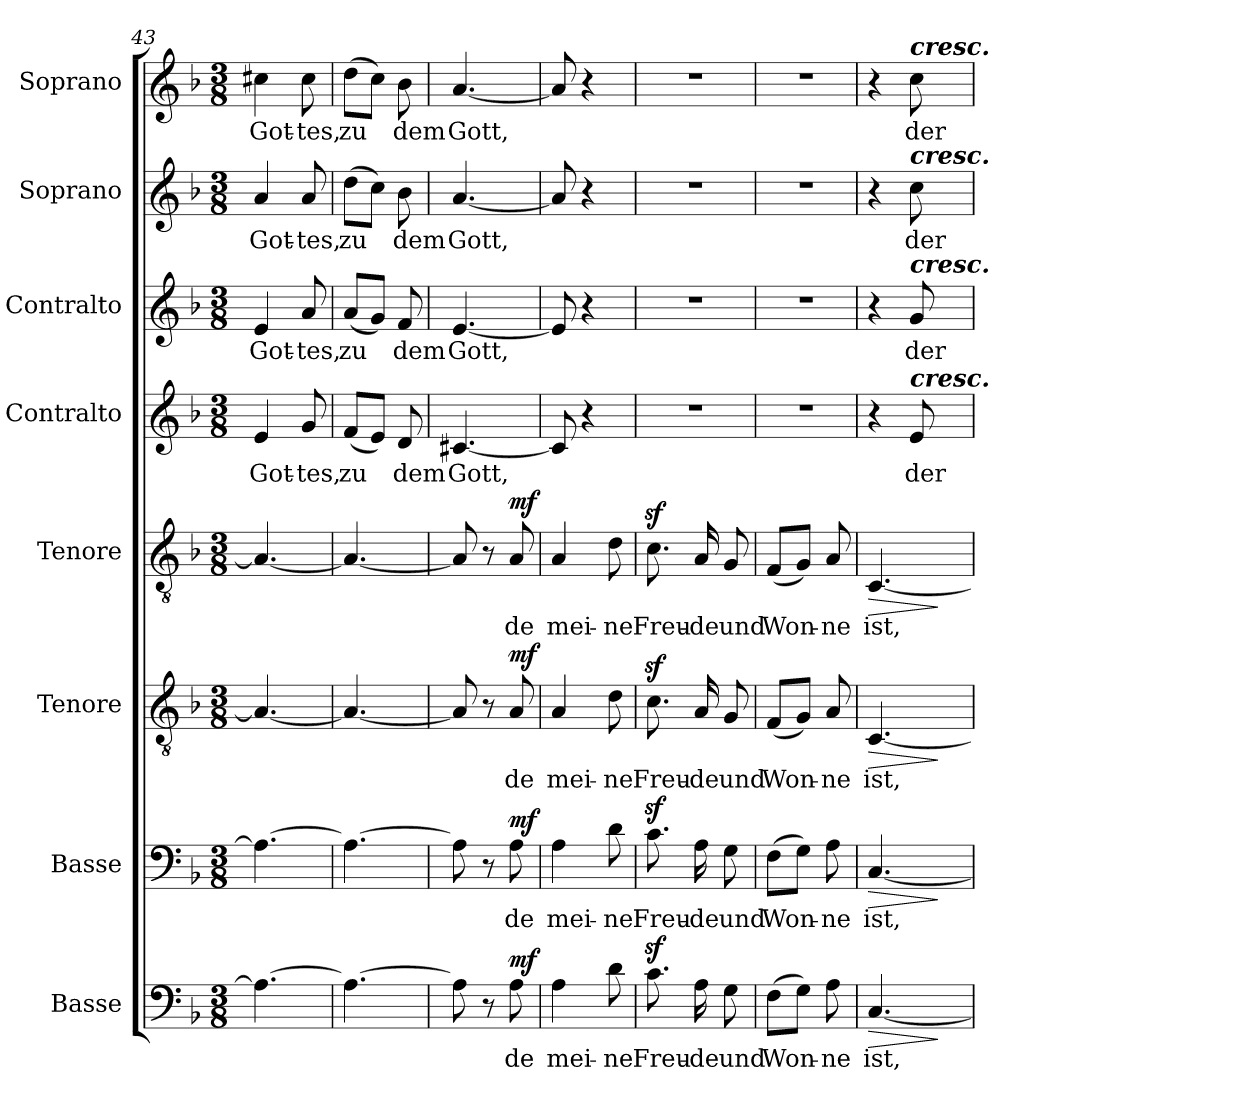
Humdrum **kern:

**kern	**text	**dynam	**kern	**text	**dynam	**kern	**text	**dynam	**kern	**text	**dynam	**kern	**text	**kern	**text	**kern	**text	**kern	**text
*part8	*part8	*part8	*part7	*part7	*part7	*part6	*part6	*part6	*part5	*part5	*part5	*part4	*part4	*part3	*part3	*part2	*part2	*part1	*part1
*staff8	*staff8	*staff8	*staff7	*staff7	*staff7	*staff6	*staff6	*staff6	*staff5	*staff5	*staff5	*staff4	*staff4	*staff3	*staff3	*staff2	*staff2	*staff1	*staff1
*I"Basse	*	*	*I"Basse	*	*	*I"Tenore	*	*	*I"Tenore	*	*	*I"Contralto	*	*I"Contralto	*	*I"Soprano	*	*I"Soprano	*
*I'B.	*	*	*I'B.	*	*	*I'T.	*	*	*I'T.	*	*	*I'A.	*	*I'A.	*	*I'S.	*	*I'S.	*
!!LO:PB:g=z
*clefF4	*	*	*clefF4	*	*	*clefGv2	*	*	*clefGv2	*	*	*clefG2	*	*clefG2	*	*clefG2	*	*clefG2	*
*k[b-]	*	*	*k[b-]	*	*	*k[b-]	*	*	*k[b-]	*	*	*k[b-]	*	*k[b-]	*	*k[b-]	*	*k[b-]	*
*M3/8	*	*	*M3/8	*	*	*M3/8	*	*	*M3/8	*	*	*M3/8	*	*M3/8	*	*M3/8	*	*M3/8	*
=43	=43	=43	=43	=43	=43	=43	=43	=43	=43	=43	=43	=43	=43	=43	=43	=43	=43	=43	=43
!	!	!	!	!	!	!	!	!	!	!	!	!	!LO:LY:b	!	!LO:LY:b	!	!LO:LY:b	!	!LO:LY:b
4.A\_	.	.	4.A\_	.	.	4.A/_	.	.	4.A/_	.	.	4e/	Got-	4e/	Got-	4a/	Got-	4cc#X\	Got-
!	!	!	!	!	!	!	!	!	!	!	!	!	!LO:LY:b	!	!LO:LY:b	!	!LO:LY:b	!	!LO:LY:b
.	.	.	.	.	.	.	.	.	.	.	.	8g/	-tes,	8a/	-tes,	8a/	-tes,	8cc#\	-tes,
=44	=44	=44	=44	=44	=44	=44	=44	=44	=44	=44	=44	=44	=44	=44	=44	=44	=44	=44	=44
!	!	!	!	!	!	!	!	!	!	!	!	!	!LO:LY:b	!	!LO:LY:b	!	!LO:LY:b	!	!LO:LY:b
4.A\_	.	.	4.A\_	.	.	4.A/_	.	.	4.A/_	.	.	(<8f/L	zu	(<8a/L	zu	(>8dd\L	zu	(>8dd\L	zu
.	.	.	.	.	.	.	.	.	.	.	.	8e/J)	.	8g/J)	.	8cc\J)	.	8cc\J)	.
!	!	!	!	!	!	!	!	!	!	!	!	!	!LO:LY:b	!	!LO:LY:b	!	!LO:LY:b	!	!LO:LY:b
.	.	.	.	.	.	.	.	.	.	.	.	8d/	dem	8f/	dem	8b-\	dem	8b-\	dem
=45	=45	=45	=45	=45	=45	=45	=45	=45	=45	=45	=45	=45	=45	=45	=45	=45	=45	=45	=45
!	!	!	!	!	!	!	!	!	!	!	!	!	!LO:LY:b	!	!LO:LY:b	!	!LO:LY:b	!	!LO:LY:b
8A\]	.	.	8A\]	.	.	8A/]	.	.	8A/]	.	.	[4.c#X/	Gott,	[4.e/	Gott,	[4.a/	Gott,	[4.a/	Gott,
8r	.	.	8r	.	.	8r	.	.	8r	.	.	.	.	.	.	.	.	.	.
!	!LO:LY:b	!LO:DY:a	!	!LO:LY:b	!LO:DY:a	!	!LO:LY:b	!LO:DY:a	!	!LO:LY:b	!LO:DY:a	!	!	!	!	!	!	!	!
8A\	de	mf	8A\	de	mf	8A/	de	mf	8A/	de	mf	.	.	.	.	.	.	.	.
=46	=46	=46	=46	=46	=46	=46	=46	=46	=46	=46	=46	=46	=46	=46	=46	=46	=46	=46	=46
!	!LO:LY:b	!	!	!LO:LY:b	!	!	!LO:LY:b	!	!	!LO:LY:b	!	!	!	!	!	!	!	!	!
4A\	mei-	.	4A\	mei-	.	4A/	mei-	.	4A/	mei-	.	8c#/]	.	8e/]	.	8a/]	.	8a/]	.
.	.	.	.	.	.	.	.	.	.	.	.	4r	.	4r	.	4r	.	4r	.
!	!LO:LY:b	!	!	!LO:LY:b	!	!	!LO:LY:b	!	!	!LO:LY:b	!	!	!	!	!	!	!	!	!
8d\	-ne	.	8d\	-ne	.	8d\	-ne	.	8d\	-ne	.	.	.	.	.	.	.	.	.
=47	=47	=47	=47	=47	=47	=47	=47	=47	=47	=47	=47	=47	=47	=47	=47	=47	=47	=47	=47
!	!LO:LY:b	!	!	!LO:LY:b	!	!	!LO:LY:b	!	!	!LO:LY:b	!	!	!	!	!	!	!	!	!
8.cz>\	Freu-	.	8.cz>\	Freu-	.	8.cz>\	Freu-	.	8.cz>\	Freu-	.	4.r	.	4.r	.	4.r	.	4.r	.
!	!LO:LY:b	!	!	!LO:LY:b	!	!	!LO:LY:b	!	!	!LO:LY:b	!	!	!	!	!	!	!	!	!
16A\	-de	.	16A\	-de	.	16A/	-de	.	16A/	-de	.	.	.	.	.	.	.	.	.
!	!LO:LY:b	!	!	!LO:LY:b	!	!	!LO:LY:b	!	!	!LO:LY:b	!	!	!	!	!	!	!	!	!
8G\	und	.	8G\	und	.	8G/	und	.	8G/	und	.	.	.	.	.	.	.	.	.
=48	=48	=48	=48	=48	=48	=48	=48	=48	=48	=48	=48	=48	=48	=48	=48	=48	=48	=48	=48
!	!LO:LY:b	!	!	!LO:LY:b	!	!	!LO:LY:b	!	!	!LO:LY:b	!	!	!	!	!	!	!	!	!
(>8F\L	Won-	.	(>8F\L	Won-	.	(<8F/L	Won-	.	(<8F/L	Won-	.	4.r	.	4.r	.	4.r	.	4.r	.
8G\J)	.	.	8G\J)	.	.	8G/J)	.	.	8G/J)	.	.	.	.	.	.	.	.	.	.
!	!LO:LY:b	!	!	!LO:LY:b	!	!	!LO:LY:b	!	!	!LO:LY:b	!	!	!	!	!	!	!	!	!
8A\	-ne	.	8A\	-ne	.	8A/	-ne	.	8A/	-ne	.	.	.	.	.	.	.	.	.
=49	=49	=49	=49	=49	=49	=49	=49	=49	=49	=49	=49	=49	=49	=49	=49	=49	=49	=49	=49
!	!LO:LY:b	!LO:HP:b	!	!LO:LY:b	!LO:HP:b	!	!LO:LY:b	!LO:HP:b	!	!LO:LY:b	!LO:HP:b	!	!	!	!	!	!	!	!
[4.C/	ist,	>	[4.C/	ist,	>	[4.C/	ist,	>	[4.C/	ist,	>	4r	.	4r	.	4r	.	4r	.
!	!	!	!	!	!	!	!	!	!	!	!	!	!	!	!	!	!	!LO:TX:a:Bi:t=cresc.	!
!	!	!	!	!	!	!	!	!	!	!	!	!	!	!	!	!LO:TX:a:Bi:t=cresc.	!	!	!
!	!	!	!	!	!	!	!	!	!	!	!	!	!	!LO:TX:a:Bi:t=cresc.	!	!	!	!	!
!	!	!	!	!	!	!	!	!	!	!	!	!LO:TX:a:Bi:t=cresc.	!	!	!	!	!	!	!
!	!	!	!	!	!	!	!	!	!	!	!	!	!LO:LY:b	!	!LO:LY:b	!	!LO:LY:b	!	!LO:LY:b
.	.	.	.	.	.	.	.	.	.	.	.	8e/	der	8g/	der	8cc\	der	8cc\	der
.	.	]	.	.	]	.	.	]	.	.	]	.	.	.	.	.	.	.	.
=	=	=	=	=	=	=	=	=	=	=	=	=	=	=	=	=	=	=	=
*-	*-	*-	*-	*-	*-	*-	*-	*-	*-	*-	*-	*-	*-	*-	*-	*-	*-	*-	*-
